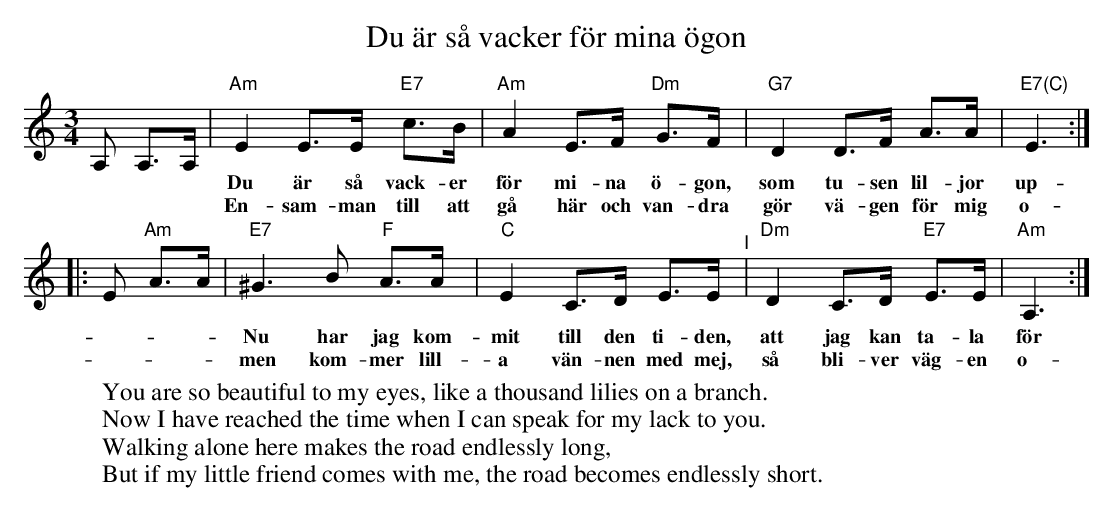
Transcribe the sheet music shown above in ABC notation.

X:1
T: Du \"ar s\aa vacker f\"or mina \"ogon
M: 3/4
L: 1/8
K: Am
A, A,>A, \
| "Am"E2 E>E "E7"c>B | "Am"A2 E>F "Dm"G>F | "G7"D2 D>F A>A | "E7(C)"E3 :|
w: Du \"ar s\aa vack-er f\"or mi-na \"o-gon, som tu-sen lil-jor up-p\aa en kvist.
w: En-sam-man till att g\aa h\"ar och van-dra g\"or v\"a-gen f\"or mig o-\"and-ligt l\aang,
|: E "Am"A>A \
| "E7"^G3 B "F"A>A | "C"E2 C>D E>E "^I"| "Dm"D2 C>D "E7"E>E | "Am"A,3 :|
w: Nu har jag kom-mit till den ti-den, att jag kan ta-la f\"or dig min brist.
w: men kom-mer lill-a v\"an-nen med mej, s\aa bli-ver v\"ag-en o-\"and-ligt kort.
W: You are so beautiful to my eyes, like a thousand lilies on a branch.
W: Now I have reached the time when I can speak for my lack to you.
W: Walking alone here makes the road endlessly long,
W: But if my little friend comes with me, the road becomes endlessly short.
